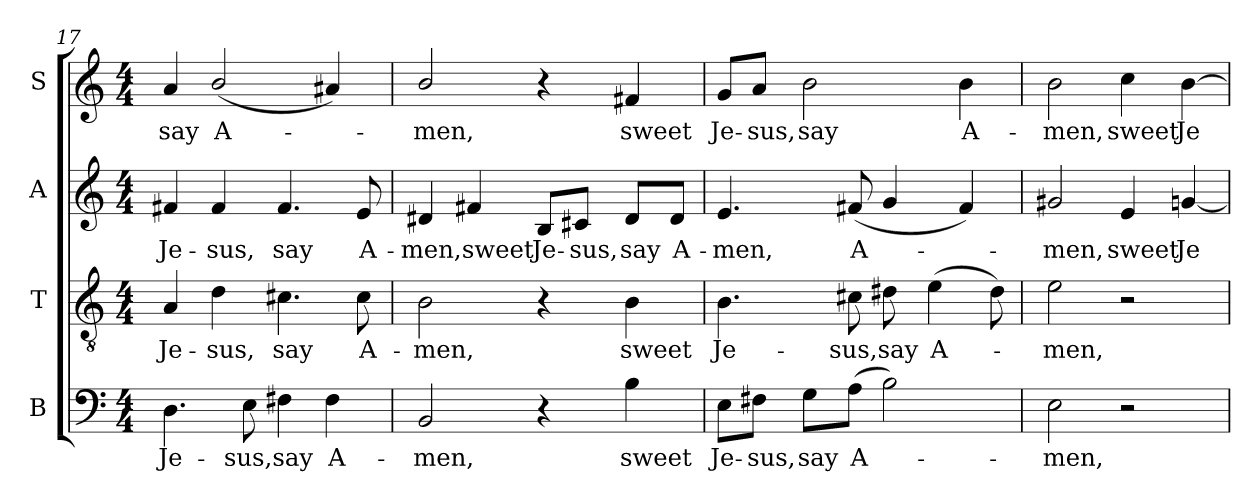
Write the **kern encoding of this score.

**kern	**text	**kern	**text	**kern	**text	**kern	**text
*part4	*part4	*part3	*part3	*part2	*part2	*part1	*part1
*staff4	*staff4	*staff3	*staff3	*staff2	*staff2	*staff1	*staff1
*I"B	*	*I"T	*	*I"A	*	*I"S	*
*I'B.	*	*I'T.	*	*I'A.	*	*I'S.	*
!!LO:LB:g=z
*clefF4	*	*clefGv2	*	*clefG2	*	*clefG2	*
*	*	*ITrd7c12	*	*	*	*	*
*k[]	*	*k[]	*	*k[]	*	*k[]	*
*C:	*	*C:	*	*C:	*	*C:	*
*M4/4	*	*M4/4	*	*M4/4	*	*M4/4	*
=17	=17	=17	=17	=17	=17	=17	=17
!	!LO:LY:b:color=#000000	!	!	!	!	!	!
!	!	!	!LO:LY:b:color=#000000	!	!	!	!
!	!	!	!	!	!LO:LY:b:color=#000000	!	!
!	!	!	!	!	!	!	!LO:LY:b:color=#000000
4.Di\	Je-	4AAi/	Je-	4f#Xi/	Je-	4ai/	say
!	!	!	!LO:LY:b:color=#000000	!	!	!	!
!	!	!	!	!	!LO:LY:b:color=#000000	!	!
!	!	!	!	!	!	!	!LO:LY:b:color=#000000
.	.	4Di\	-sus,	4f#i/	-sus,	(2bi/	A-
!	!LO:LY:b:color=#000000	!	!	!	!	!	!
8Ei\	-sus,	.	.	.	.	.	.
!	!LO:LY:b:color=#000000	!	!	!	!	!	!
!	!	!	!LO:LY:b:color=#000000	!	!	!	!
!	!	!	!	!	!LO:LY:b:color=#000000	!	!
4F#Xi\	say	4.C#Xi\	say	4.f#i/	say	.	.
!	!LO:LY:b:color=#000000	!	!	!	!	!	!
4F#i\	A-	.	.	.	.	4a#Xi/)	.
!	!	!	!LO:LY:b:color=#000000	!	!	!	!
!	!	!	!	!	!LO:LY:b:color=#000000	!	!
.	.	8C#i\	A-	8ei/	A-	.	.
=18	=18	=18	=18	=18	=18	=18	=18
!	!LO:LY:b:color=#000000	!	!	!	!	!	!
!	!	!	!LO:LY:b:color=#000000	!	!	!	!
!	!	!	!	!	!LO:LY:b:color=#000000	!	!
!	!	!	!	!	!	!	!LO:LY:b:color=#000000
2BBi/	-men,	2BBi\	-men,	4d#Xi/	-men,	2bi/	-men,
!	!	!	!	!	!LO:LY:b:color=#000000	!	!
.	.	.	.	4f#Xi/	sweet	.	.
!	!	!	!	!	!LO:LY:b:color=#000000	!	!
4r	.	4r	.	8Bi/L	Je-	4r	.
!	!	!	!	!	!LO:LY:b:color=#000000	!	!
.	.	.	.	8c#Xi/J	-sus,	.	.
!	!LO:LY:b:color=#000000	!	!	!	!	!	!
!	!	!	!LO:LY:b:color=#000000	!	!	!	!
!	!	!	!	!	!LO:LY:b:color=#000000	!	!
!	!	!	!	!	!	!	!LO:LY:b:color=#000000
4Bi\	sweet	4BBi\	sweet	8d#i/L	say	4f#Xi/	sweet
!	!	!	!	!	!LO:LY:b:color=#000000	!	!
.	.	.	.	8d#i/J	A-	.	.
=19	=19	=19	=19	=19	=19	=19	=19
!	!LO:LY:b:color=#000000	!	!	!	!	!	!
!	!	!	!LO:LY:b:color=#000000	!	!	!	!
!	!	!	!	!	!LO:LY:b:color=#000000	!	!
!	!	!	!	!	!	!	!LO:LY:b:color=#000000
8Ei\L	Je-	4.BBi\	Je-	4.ei/	-men,	8gi/L	Je-
!	!LO:LY:b:color=#000000	!	!	!	!	!	!
!	!	!	!	!	!	!	!LO:LY:b:color=#000000
8F#Xi\J	-sus,	.	.	.	.	8ai/J	-sus,
!	!LO:LY:b:color=#000000	!	!	!	!	!	!
!	!	!	!	!	!	!	!LO:LY:b:color=#000000
8Gi\L	say	.	.	.	.	2bi\	say
!	!LO:LY:b:color=#000000	!	!	!	!	!	!
!	!	!	!LO:LY:b:color=#000000	!	!	!	!
!	!	!	!	!	!LO:LY:b:color=#000000	!	!
(8Ai\J	A-	8C#Xi\	-sus,	(8f#Xi/	A-	.	.
!	!	!	!LO:LY:b:color=#000000	!	!	!	!
2Bi\)	.	8D#Xi\	say	4gi/	.	.	.
!	!	!	!LO:LY:b:color=#000000	!	!	!	!
.	.	(4Ei\	A-	.	.	.	.
!	!	!	!	!	!	!	!LO:LY:b:color=#000000
.	.	.	.	4f#i/)	.	4bi\	A-
.	.	8D#i\)	.	.	.	.	.
=20	=20	=20	=20	=20	=20	=20	=20
!	!LO:LY:b:color=#000000	!	!	!	!	!	!
!	!	!	!LO:LY:b:color=#000000	!	!	!	!
!	!	!	!	!	!LO:LY:b:color=#000000	!	!
!	!	!	!	!	!	!	!LO:LY:b:color=#000000
2Ei\	-men,	2Ei\	-men,	2g#Xi/	-men,	2bi\	-men,
!	!	!	!	!	!LO:LY:b:color=#000000	!	!
!	!	!	!	!	!	!	!LO:LY:b:color=#000000
2r	.	2r	.	4ei/	sweet	4cci\	sweet
!	!	!	!	!	!LO:LY:b:color=#000000	!	!
!	!	!	!	!	!	!	!LO:LY:b:color=#000000
.	.	.	.	[4gni/	Je-	[4bi\	Je-
=	=	=	=	=	=	=	=
*-	*-	*-	*-	*-	*-	*-	*-
